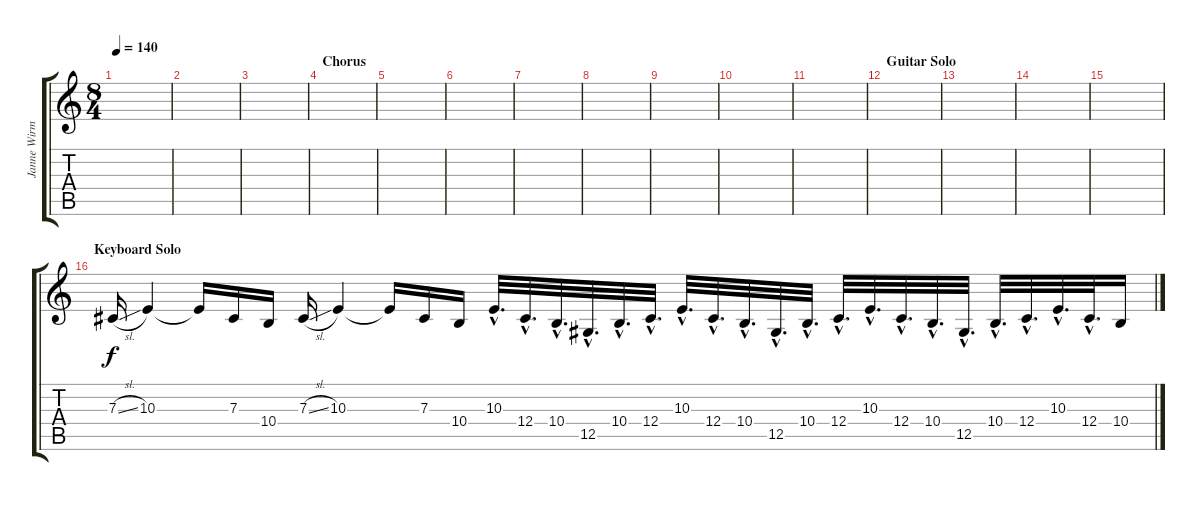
\track ("Janne Wirman - Keyboard" "Janne Wirm") {instrument lead2sawtooth}
\staff {score tabs}
\tuning (Eb4 Bb3 Gb3 Db3 Ab2 Eb2) {hide}
\ts (8 4)
\tempo 140
\clef g2
\ks c
|
|
|
\section ("" "Chorus")
|
|
|
|
|
|
|
|
\section ("" "Guitar Solo")
|
|
|
|
\section ("" "Keyboard Solo")
7.3{sl}.16 10.3.4 10.3{t}.16 7.3.16 10.4.16 7.3{sl}.16 10.3.4 10.3{t}.16 7.3.16 10.4.16 10.3{hac}.32{d} 12.4{hac}.32{d} 10.4{hac}.32{d} 12.5{hac}.32{d} 10.4{hac}.32{d} 12.4{hac}.32{d} 10.3{hac}.32{d} 12.4{hac}.32{d} 10.4{hac}.32{d} 12.5{hac}.32{d} 10.4{hac}.32{d} 12.4{hac}.32{d} 10.3{hac}.32{d} 12.4{hac}.32{d} 10.4{hac}.32{d} 12.5{hac}.32{d} 10.4{hac}.32{d} 12.4{hac}.32{d} 10.3{hac}.32{d} 12.4{hac}.32{d} 10.4.16
